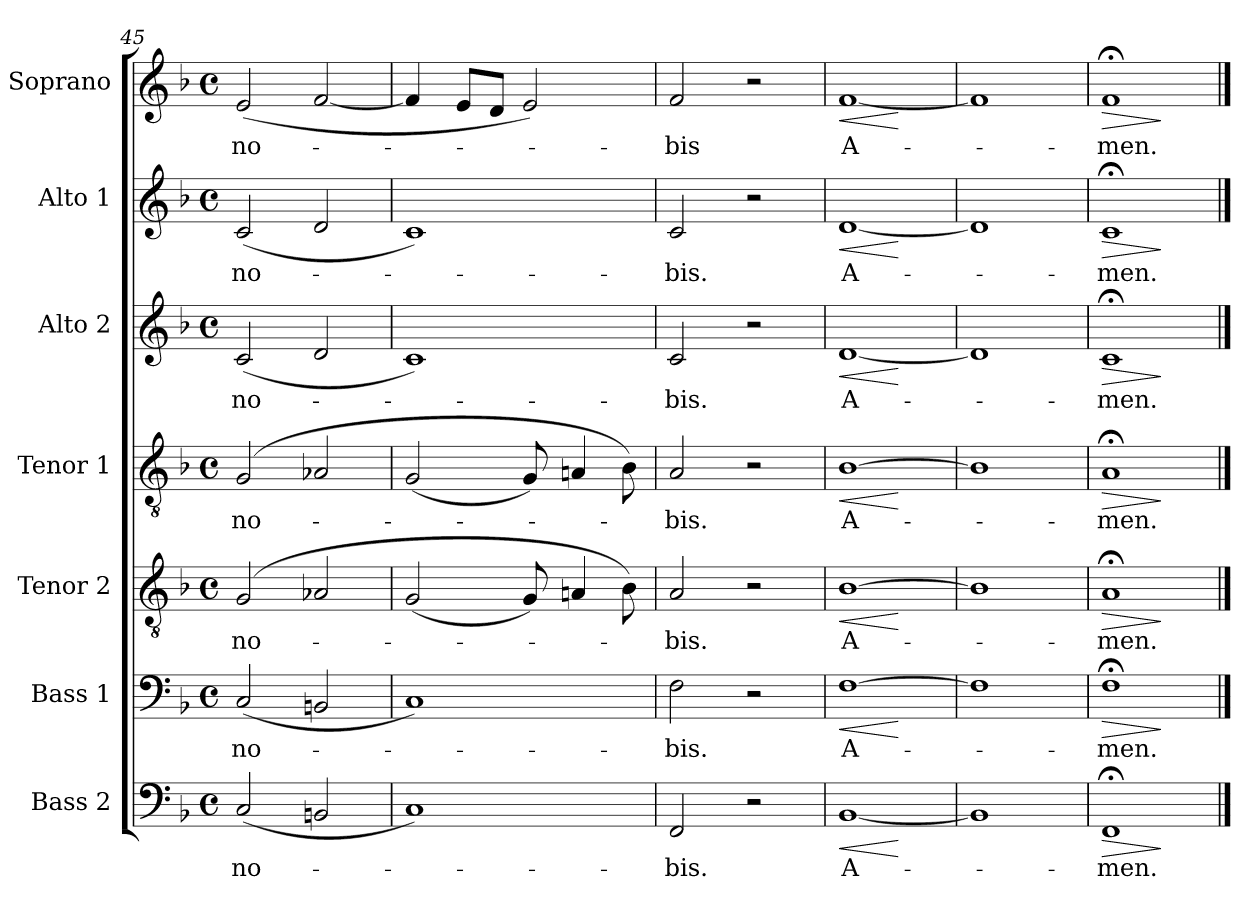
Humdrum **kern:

**kern	**text	**dynam	**kern	**text	**dynam	**kern	**text	**dynam	**kern	**text	**dynam	**kern	**text	**dynam	**kern	**text	**dynam	**kern	**text	**dynam
*part7	*part7	*part7	*part6	*part6	*part6	*part5	*part5	*part5	*part4	*part4	*part4	*part3	*part3	*part3	*part2	*part2	*part2	*part1	*part1	*part1
*staff7	*staff7	*staff7	*staff6	*staff6	*staff6	*staff5	*staff5	*staff5	*staff4	*staff4	*staff4	*staff3	*staff3	*staff3	*staff2	*staff2	*staff2	*staff1	*staff1	*staff1
*I"Bass 2	*	*	*I"Bass 1	*	*	*I"Tenor 2	*	*	*I"Tenor 1	*	*	*I"Alto 2	*	*	*I"Alto 1	*	*	*I"Soprano	*	*
*I'B. 2	*	*	*I'B. 1	*	*	*I'T. 2	*	*	*I'T. 1	*	*	*I'A. 2	*	*	*I'A. 1	*	*	*I'S.	*	*
*clefF4	*	*	*clefF4	*	*	*clefGv2	*	*	*clefGv2	*	*	*clefG2	*	*	*clefG2	*	*	*clefG2	*	*
*k[b-]	*	*	*k[b-]	*	*	*k[b-]	*	*	*k[b-]	*	*	*k[b-]	*	*	*k[b-]	*	*	*k[b-]	*	*
*M4/4	*	*	*M4/4	*	*	*M4/4	*	*	*M4/4	*	*	*M4/4	*	*	*M4/4	*	*	*M4/4	*	*
*met(c)	*	*	*met(c)	*	*	*met(c)	*	*	*met(c)	*	*	*met(c)	*	*	*met(c)	*	*	*met(c)	*	*
=45	=45	=45	=45	=45	=45	=45	=45	=45	=45	=45	=45	=45	=45	=45	=45	=45	=45	=45	=45	=45
!	!LO:LY:b	!	!	!LO:LY:b	!	!	!LO:LY:b	!	!	!LO:LY:b	!	!	!LO:LY:b	!	!	!LO:LY:b	!	!	!LO:LY:b	!
(<2C/	no-	.	(<2C/	no-	.	(>2G/	no-	.	(>2G/	no-	.	(<2c/	no-	.	(<2c/	no-	.	(>2e/	no-	.
2BBn/	.	.	2BBn/	.	.	2A-X/	.	.	2A-X/	.	.	2d/	.	.	2d/	.	.	[2f/	.	.
=46	=46	=46	=46	=46	=46	=46	=46	=46	=46	=46	=46	=46	=46	=46	=46	=46	=46	=46	=46	=46
1C)	.	.	1C)	.	.	(<2G/	.	.	(<2G/	.	.	1c)	.	.	1c)	.	.	4f/]	.	.
.	.	.	.	.	.	.	.	.	.	.	.	.	.	.	.	.	.	8e/L	.	.
.	.	.	.	.	.	.	.	.	.	.	.	.	.	.	.	.	.	8d/J	.	.
.	.	.	.	.	.	8G/)	.	.	8G/)	.	.	.	.	.	.	.	.	2e/)	.	.
.	.	.	.	.	.	4An/	.	.	4An/	.	.	.	.	.	.	.	.	.	.	.
.	.	.	.	.	.	8B-\)	.	.	8B-\)	.	.	.	.	.	.	.	.	.	.	.
!!LO:PB:g=z
=47	=47	=47	=47	=47	=47	=47	=47	=47	=47	=47	=47	=47	=47	=47	=47	=47	=47	=47	=47	=47
!	!LO:LY:b	!	!	!LO:LY:b	!	!	!LO:LY:b	!	!	!LO:LY:b	!	!	!LO:LY:b	!	!	!LO:LY:b	!	!	!LO:LY:b	!
2FF/	-bis.	.	2F\	bis.	.	2A/	-bis.	.	2A/	-bis.	.	2c/	-bis.	.	2c/	-bis.	.	2f/	-bis	.
2r	.	.	2r	.	.	2r	.	.	2r	.	.	2r	.	.	2r	.	.	2r	.	.
=48	=48	=48	=48	=48	=48	=48	=48	=48	=48	=48	=48	=48	=48	=48	=48	=48	=48	=48	=48	=48
!	!LO:LY:b	!LO:HP:b	!	!LO:LY:b	!LO:HP:b	!	!LO:LY:b	!LO:HP:b	!	!LO:LY:b	!LO:HP:b	!	!LO:LY:b	!LO:HP:b	!	!LO:LY:b	!LO:HP:b	!	!LO:LY:b	!LO:HP:b
[1BB-	A-	<	[1F	-A-	<	[1B-	A-	<	[1B-	A-	<	[1d	A-	<	[1d	A-	<	[1f	A-	<
.	.	[	.	.	[	.	.	[	.	.	[	.	.	[	.	.	[	.	.	[
=49	=49	=49	=49	=49	=49	=49	=49	=49	=49	=49	=49	=49	=49	=49	=49	=49	=49	=49	=49	=49
1BB-]	.	.	1F]	.	.	1B-]	.	.	1B-]	.	.	1d]	.	.	1d]	.	.	1f]	.	.
=50	=50	=50	=50	=50	=50	=50	=50	=50	=50	=50	=50	=50	=50	=50	=50	=50	=50	=50	=50	=50
!	!LO:LY:b	!LO:HP:b	!	!LO:LY:b	!LO:HP:b	!	!LO:LY:b	!LO:HP:b	!	!LO:LY:b	!LO:HP:b	!	!LO:LY:b	!LO:HP:b	!	!LO:LY:b	!LO:HP:b	!	!LO:LY:b	!LO:HP:b
1FF;<	-men.	>	1F;<	-men.	>	1A;<	-men.	>	1A;<	-men.	>	1c;<	-men.	>	1c;<	-men.	>	1f;<	-men.	>
.	.	]	.	.	]	.	.	]	.	.	]	.	.	]	.	.	]	.	.	]
==	==	==	==	==	==	==	==	==	==	==	==	==	==	==	==	==	==	==	==	==
*-	*-	*-	*-	*-	*-	*-	*-	*-	*-	*-	*-	*-	*-	*-	*-	*-	*-	*-	*-	*-
